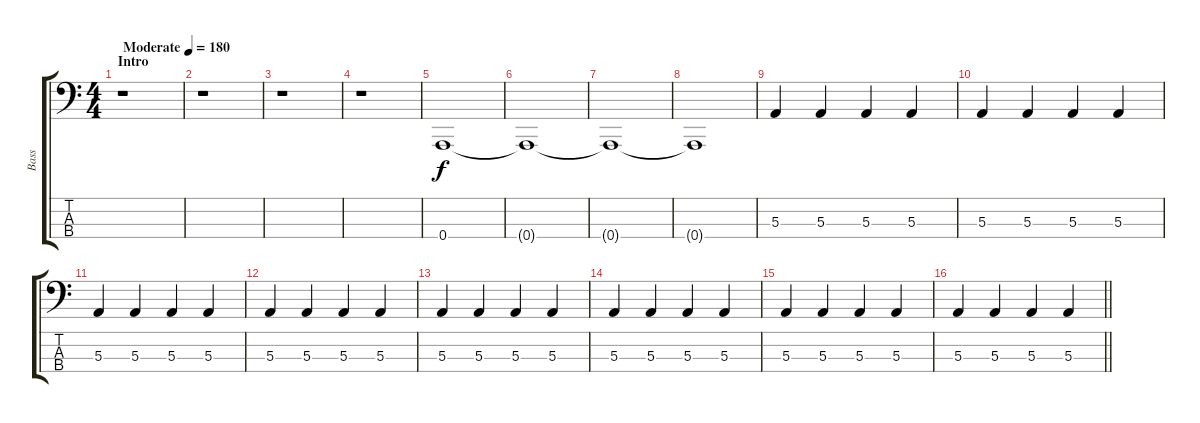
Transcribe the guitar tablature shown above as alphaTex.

\track ("Bass" "Bass") {instrument electricbasspick}
\staff {score tabs}
\tuning (D2 A1 E1 A0) {hide}
\ts (4 4)
\section ("" "Intro")
\tempo (180 "Moderate")
\clef f4
\ks c
r.1{dy f instrument electricbasspick} |
r.1 |
r.1 |
r.1 |
0.4.1 |
0.4{t}.1 |
0.4{t}.1 |
0.4{t}.1 |
5.3.4 5.3.4 5.3.4 5.3.4 |
5.3.4 5.3.4 5.3.4 5.3.4 |
5.3.4 5.3.4 5.3.4 5.3.4 |
5.3.4 5.3.4 5.3.4 5.3.4 |
5.3.4 5.3.4 5.3.4 5.3.4 |
5.3.4 5.3.4 5.3.4 5.3.4 |
5.3.4 5.3.4 5.3.4 5.3.4 |
\barLineRight lightlight
5.3.4 5.3.4 5.3.4 5.3.4
